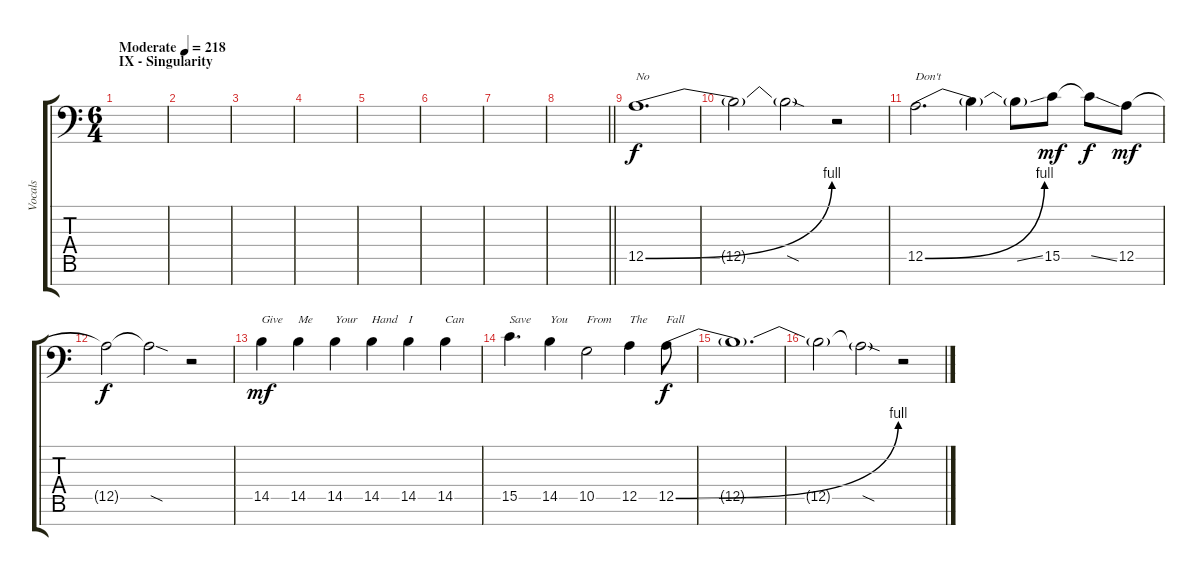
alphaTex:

\track ("Vocals" "Vocals") {instrument bassoon}
\staff {score tabs}
\tuning (D4 A3 E3 D3 A2 E2 A1) {hide}
\ts (6 4)
\section ("" "IX - Singularity")
\tempo (218 "Moderate")
\clef f4
\ks c
|
|
|
|
|
|
|
\barLineRight lightlight
|
\section ("" "")
12.5{be (bend 0 0 60 4)}.1{d txt "No"} |
12.5{t}.2 12.5{sod t}.2 r.2 |
12.5{be (bend 0 0 60 4)}.2{d txt "Don't"} 12.5{t}.4 12.5{ss t}.8 15.5.8{dy mf} 15.5{ss t}.8{dy f} 12.5.8{dy mf} |
12.5{t}.2{dy f} 12.5{sod t}.2 r.2 |
14.5.4{txt "Give" dy mf} 14.5.4{txt "Me"} 14.5.4{txt "Your"} 14.5.4{txt "Hand"} 14.5.4{txt "I"} 14.5.4{txt "Can"} |
15.5.4{d txt "Save"} 14.5.4{txt "You"} 10.5.2{txt "From"} 12.5.4{txt "The "} 12.5{be (bend 0 0 60 4)}.8{txt "Fall" dy f} |
12.5{t}.1{d} |
12.5{t}.2 12.5{sod t}.2 r.2
